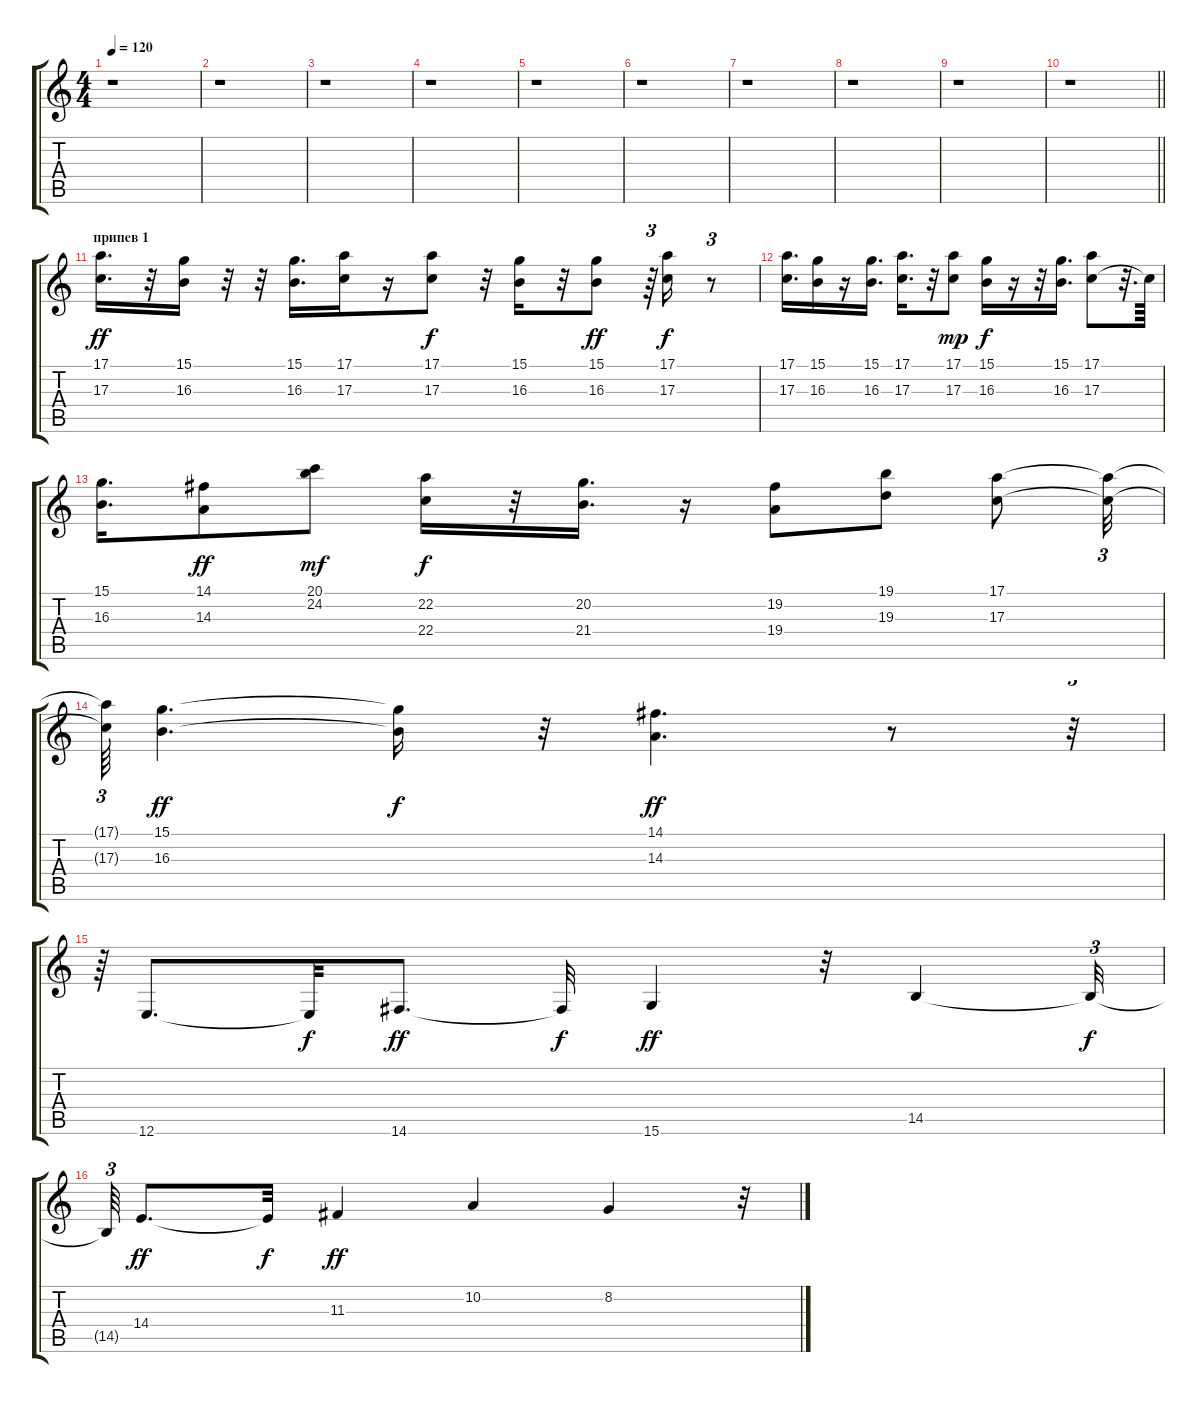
\track "" {instrument viola}
\staff {score tabs}
\tuning (E4 B3 G3 D3 A2 E2) {hide}
\ts (4 4)
\tempo 120
\clef g2
\ks c
r.1{dy f} |
r.1 |
r.1 |
r.1 |
r.1 |
r.1 |
r.1 |
r.1 |
r.1 |
\barLineRight lightlight
r.1 |
\section ("" "припев 1")
(17.1 17.3).16{d dy ff} r.32 (15.1 16.3).16 r.32 r.32 (15.1 16.3).16{d} (17.1 17.3).16 r.16 (17.1 17.3).8{dy f} r.32 (15.1 16.3).16 r.32 (15.1 16.3).8{dy ff} r.64{tu (3 2)} (17.1 17.3).16{dy f} r.8{tu (3 2)} |
(17.1 17.3).16{d} (15.1 16.3).16 r.16 (15.1 16.3).16{d} (17.1 17.3).16{d} r.32 (17.1 17.3).8{dy mp} (15.1 16.3).16{dy f} r.16 r.32 (15.1 16.3).16{d} (17.1 17.3).8 r.32{d} 17.3{t}.64 |
(15.1 16.3).16{d} (14.1 14.3).8{dy ff} (20.1 24.2).8{dy mf} (22.2 22.4).16{dy f} r.32 (20.2 21.4).16{d} r.16 (19.2 19.4).8 (19.1 19.3).8 (17.1 17.3).8 (17.1{t} 17.3{t}).32{tu (3 2)} |
(17.1{t} 17.3{t}).64{tu (3 2)} (15.1 16.3).4{d dy ff} (15.1{t} 16.3{t}).16{dy f} r.32 (14.1 14.3).4{d dy ff} r.8 r.32{tu (3 2)} |
r.64{tu (3 2)} 12.6.8{d} 12.6{t}.32{dy f} 14.6.8{d dy ff} 14.6{t}.32{dy f} 15.6.4{dy ff} r.32 14.5.4 14.5{t}.32{tu (3 2) dy f} |
14.5{t}.64{tu (3 2)} 14.4.8{d dy ff} 14.4{t}.32{dy f} 11.3.4{dy ff} 10.2.4 8.2.4 r.32{tu (3 2)}
